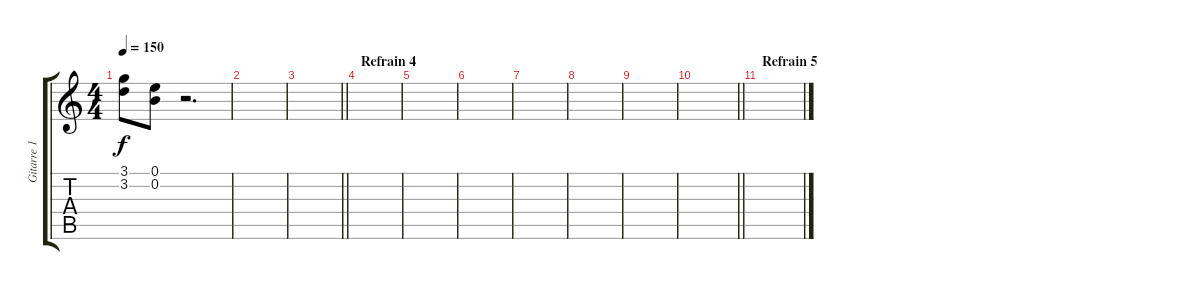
\track ("Gitarre 1" "Gitarre 1") {instrument electricguitarclean}
\staff {score tabs}
\tuning (E4 B3 G3 D3 A2 E2) {hide}
\ts (4 4)
\tempo 150
\clef g2
\ks c
(3.1 3.2).8{dy f} (0.1 0.2).8 r.2{d} |
|
\barLineRight lightlight
|
\section ("" "Refrain 4")
|
|
|
|
|
|
\barLineRight lightlight
|
\section ("" "Refrain 5")
